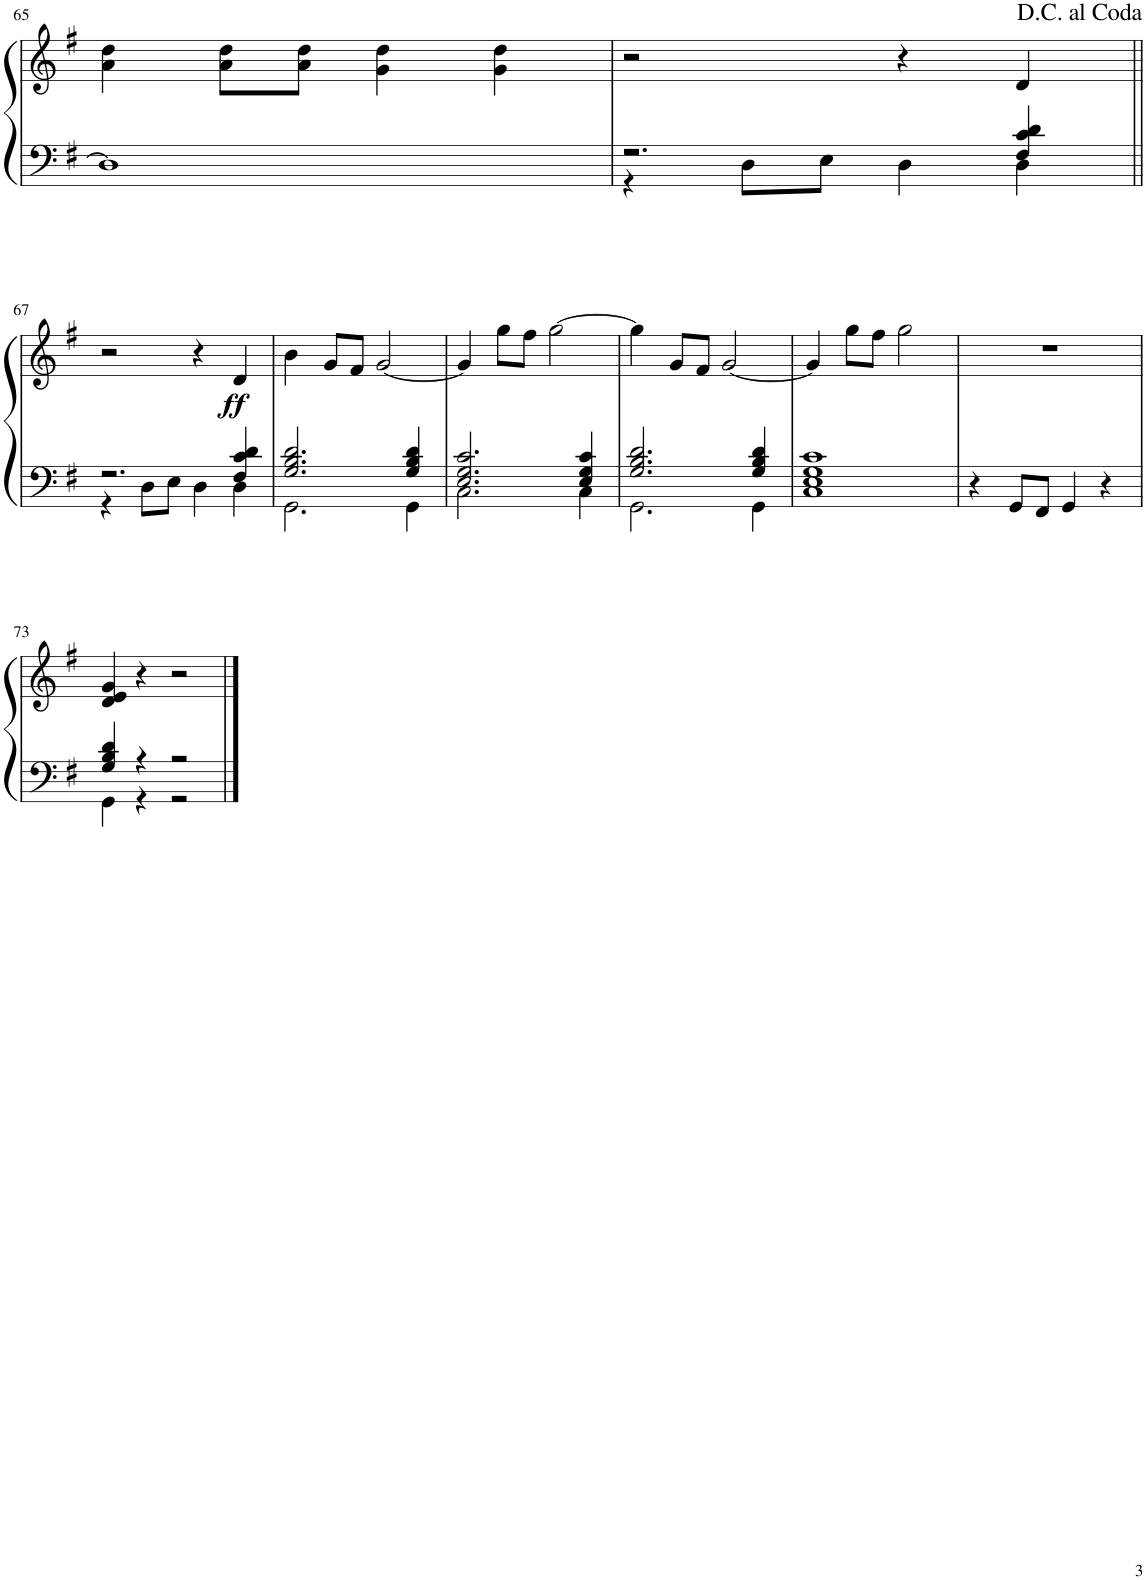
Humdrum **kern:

**kern	**kern	**dynam
*part1	*part1	*part1
*staff2	*staff1	*staff1/2
*I"Accordeon	*	*
*I'Acc.	*	*
!!LO:PB:g=z
*clefF4	*clefG2	*
*k[f#]	*k[f#]	*
*M2/2	*M2/2	*
*met(c|)	*met(c|)	*
=65	=65	=65
1D]	4a\ 4dd\	.
.	8a\ 8dd\L	.
.	8a\ 8dd\J	.
.	4g\ 4dd\	.
.	4g\ 4dd\	.
=66	=66	=66
*^	*	*
2.r	4r	2r	.
.	8D\L	.	.
.	8E\J	.	.
.	4D\	4r	.
4F#/ 4c/ 4d/	4D\	4d/	.
!!LO:LB:g=z
=67||	=67||	=67||	=67||
2.r	4r	2r	.
.	8D\L	.	.
.	8E\J	.	.
.	4D\	4r	.
!	!	!	!LO:DY:b
4F#/ 4c/ 4d/	4D\	4d/	ff
=68	=68	=68	=68
2.G/ 2.B/ 2.d/	2.GG\	4b\	.
.	.	8g/L	.
.	.	8f#/J	.
.	.	[2g/	.
4G/ 4B/ 4d/	4GG\	.	.
=69	=69	=69	=69
2.E/ 2.G/ 2.c/	2.C\	4g/]	.
.	.	8gg\L	.
.	.	8ff#\J	.
.	.	[2gg\	.
4E/ 4G/ 4c/	4C\	.	.
=70	=70	=70	=70
2.G/ 2.B/ 2.d/	2.GG\	4gg\]	.
.	.	8g/L	.
.	.	8f#/J	.
.	.	[2g/	.
4G/ 4B/ 4d/	4GG\	.	.
=71	=71	=71	=71
1E 1G 1c	1C	4g/]	.
.	.	8gg\L	.
.	.	8ff#\J	.
.	.	2gg\	.
*v	*v	*	*
=72	=72	=72
4r	1r	.
8GG/L	.	.
8FF#/J	.	.
4GG/	.	.
4r	.	.
!!LO:LB:g=z
=73	=73	=73
*^	*	*
4G/ 4B/ 4d/	4GG\	4d/ 4e/ 4g/	.
4r	4r	4r	.
2r	2r	2r	.
*v	*v	*	*
==	==	==
*-	*-	*-
